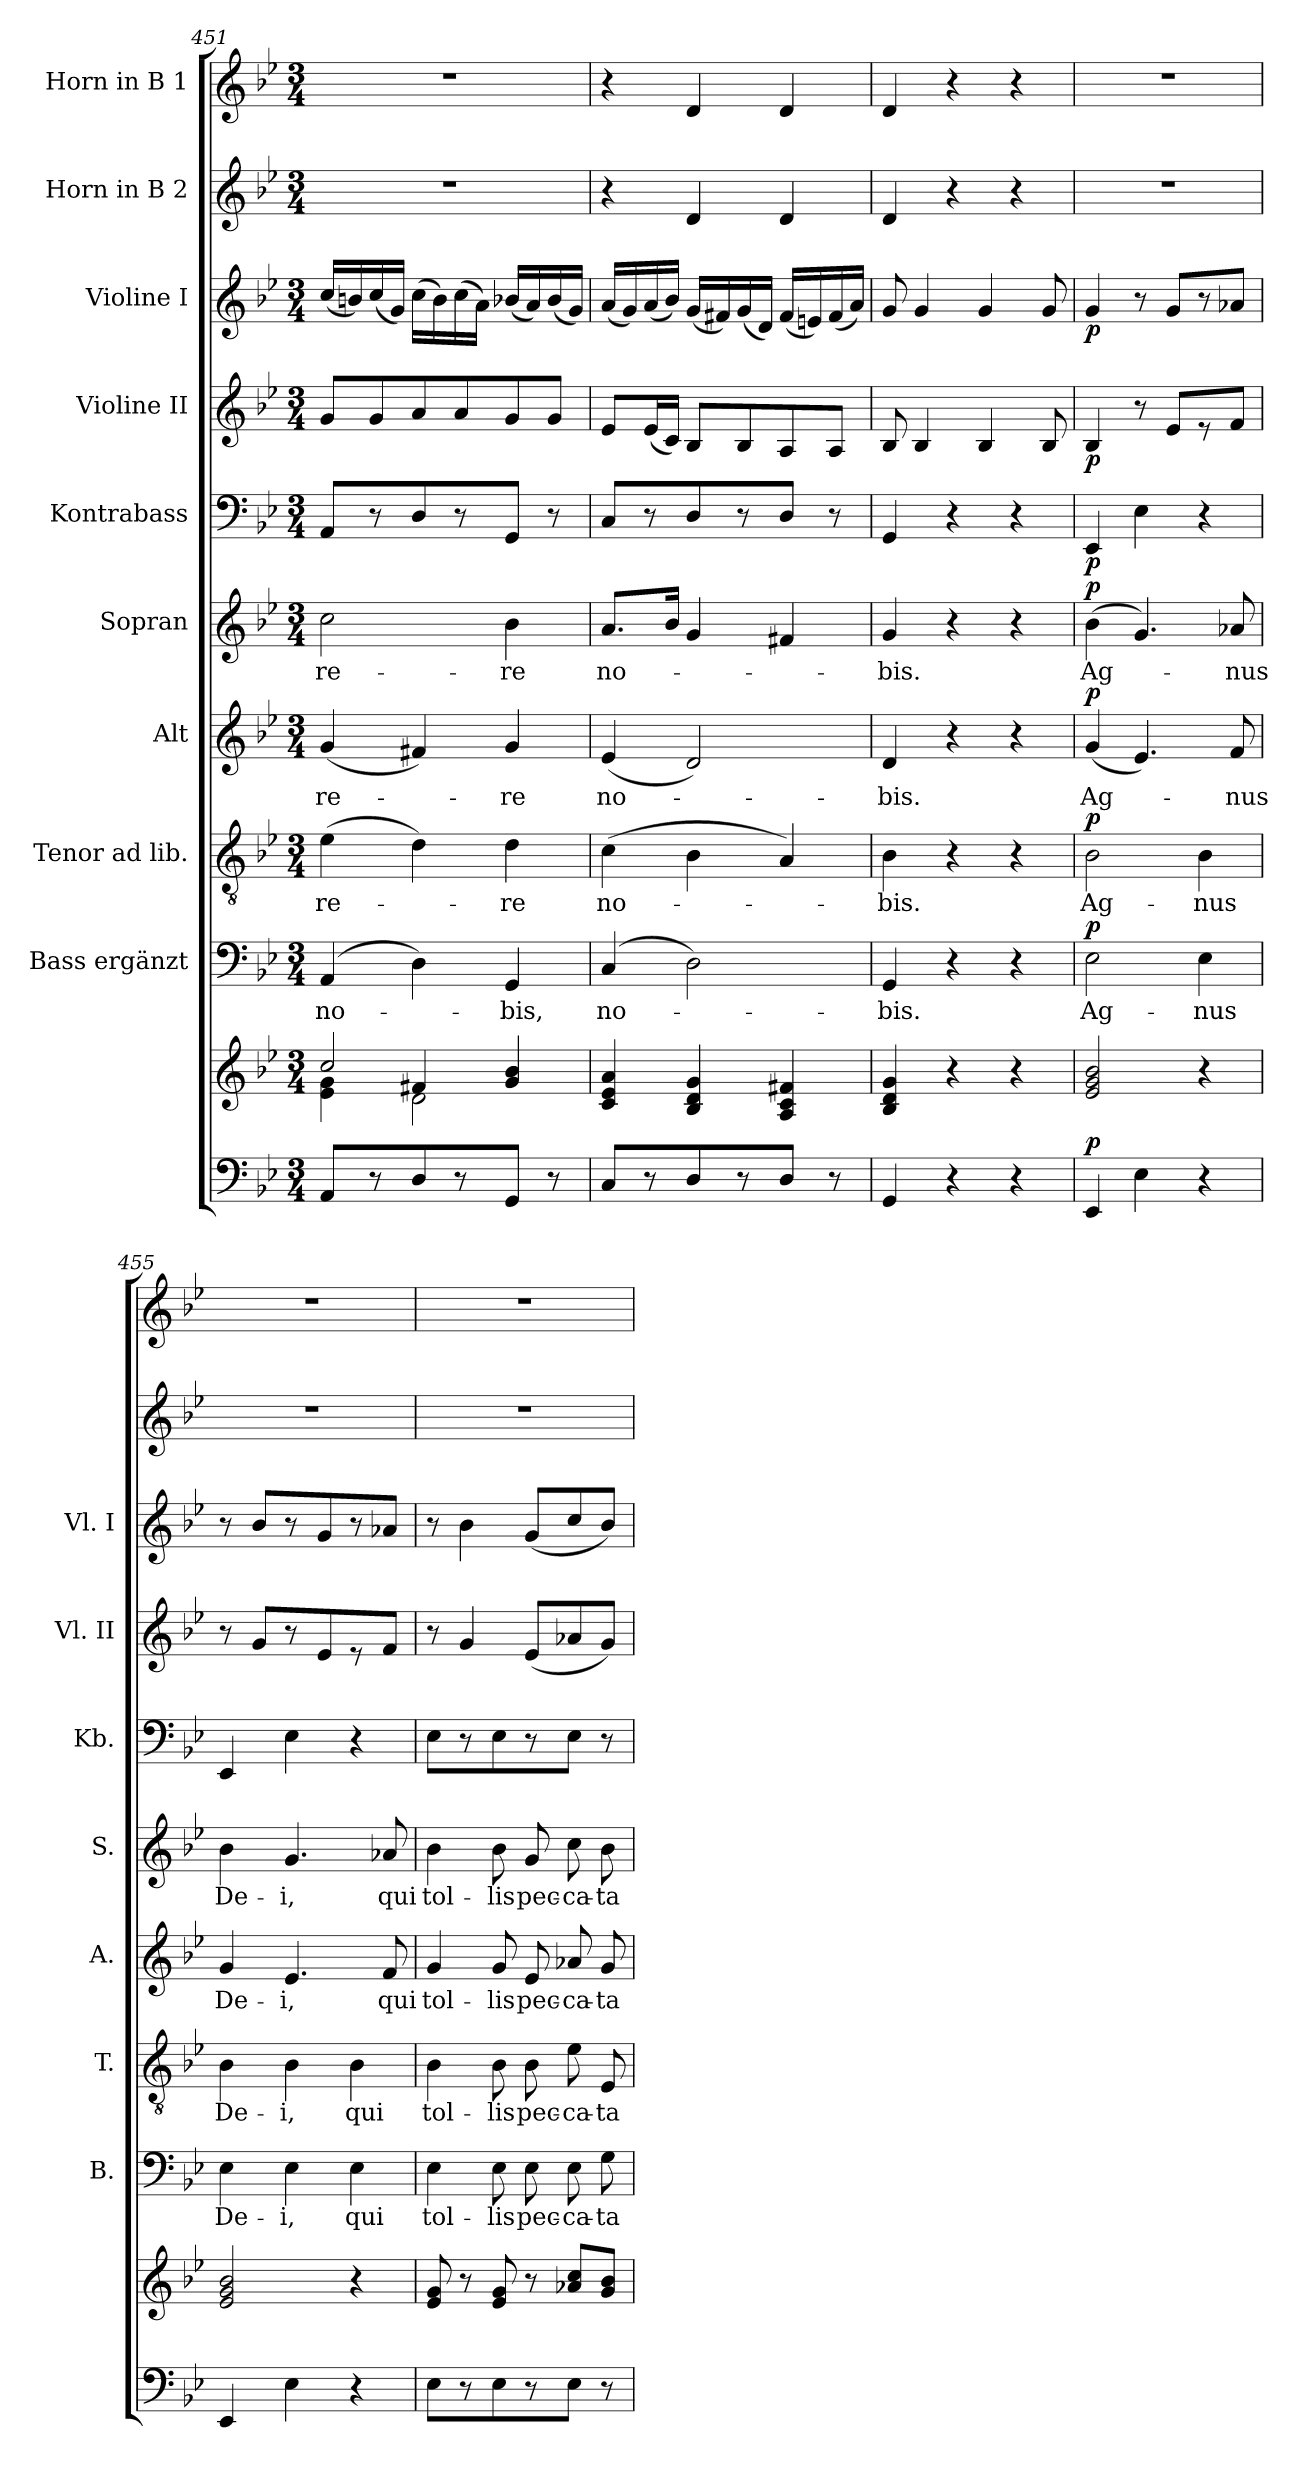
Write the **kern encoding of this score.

**kern	**kern	**dynam	**kern	**text	**dynam	**kern	**text	**dynam	**kern	**text	**dynam	**kern	**text	**dynam	**kern	**dynam	**kern	**dynam	**kern	**dynam	**kern	**kern
*part10	*part10	*part10	*part9	*part9	*part9	*part8	*part8	*part8	*part7	*part7	*part7	*part6	*part6	*part6	*part5	*part5	*part4	*part4	*part3	*part3	*part2	*part1
*staff11	*staff10	*staff10/11	*staff9	*staff9	*staff9	*staff8	*staff8	*staff8	*staff7	*staff7	*staff7	*staff6	*staff6	*staff6	*staff5	*staff5	*staff4	*staff4	*staff3	*staff3	*staff2	*staff1
*	*	*	*I"Bass ergänzt	*	*	*I"Tenor ad lib.	*	*	*I"Alt	*	*	*I"Sopran	*	*	*I"Kontrabass	*	*I"Violine II	*	*I"Violine I	*	*I"Horn in B 2	*I"Horn in B 1
*	*	*	*I'B.	*	*	*I'T.	*	*	*I'A.	*	*	*I'S.	*	*	*I'Kb.	*	*I'Vl. II	*	*I'Vl. I	*	*	*
!!LO:PB:g=z
*clefF4	*clefG2	*	*clefF4	*	*	*clefGv2	*	*	*clefG2	*	*	*clefG2	*	*	*clefF4	*	*clefG2	*	*clefG2	*	*clefG2	*clefG2
*	*	*	*	*	*	*	*	*	*	*	*	*	*	*	*ITrd7c12	*	*	*	*	*	*ITrd8c14	*ITrd8c14
*k[b-e-]	*k[b-e-]	*	*k[b-e-]	*	*	*k[b-e-]	*	*	*k[b-e-]	*	*	*k[b-e-]	*	*	*k[b-e-]	*	*k[b-e-]	*	*k[b-e-]	*	*k[b-e-]	*k[b-e-]
*B-:	*B-:	*	*B-:	*	*	*B-:	*	*	*B-:	*	*	*B-:	*	*	*B-:	*	*B-:	*	*B-:	*	*B-:	*B-:
*M3/4	*M3/4	*	*M3/4	*	*	*M3/4	*	*	*M3/4	*	*	*M3/4	*	*	*M3/4	*	*M3/4	*	*M3/4	*	*M3/4	*M3/4
=451	=451	=451	=451	=451	=451	=451	=451	=451	=451	=451	=451	=451	=451	=451	=451	=451	=451	=451	=451	=451	=451	=451
*	*^	*	*	*	*	*	*	*	*	*	*	*	*	*	*	*	*	*	*	*	*	*
*	*	*^	*	*	*	*	*	*	*	*	*	*	*	*	*	*	*	*	*	*	*	*	*
!	!	!	!	!	!	!LO:LY:b	!	!	!LO:LY:b	!	!	!LO:LY:b	!	!	!LO:LY:b	!	!	!	!	!	!	!	!	!
8AA/L	2cc/	4e-\ 4g\	4ryy	.	(4AA/	no-	.	(>4e-\	-re-	.	(<4g/	-re-	.	2cc\	-re-	.	8AAA/L	.	8g/L	.	(<16cc/LL	.	2.r	2.r
.	.	.	.	.	.	.	.	.	.	.	.	.	.	.	.	.	.	.	.	.	16bn/)	.	.	.
8r	.	.	.	.	.	.	.	.	.	.	.	.	.	.	.	.	8r	.	8g/	.	(<16cc/	.	.	.
.	.	.	.	.	.	.	.	.	.	.	.	.	.	.	.	.	.	.	.	.	16g/JJ)	.	.	.
8D/	.	2d\	4f#X/	.	4D\)	.	.	4d\)	.	.	4f#X/)	.	.	.	.	.	8DD/	.	8a/	.	(>16cc\LL	.	.	.
.	.	.	.	.	.	.	.	.	.	.	.	.	.	.	.	.	.	.	.	.	16b\)	.	.	.
8r	.	.	.	.	.	.	.	.	.	.	.	.	.	.	.	.	8r	.	8a/	.	(>16cc\	.	.	.
.	.	.	.	.	.	.	.	.	.	.	.	.	.	.	.	.	.	.	.	.	16a\JJ)	.	.	.
!	!	!	!	!	!	!LO:LY:b	!	!	!LO:LY:b	!	!	!LO:LY:b	!	!	!LO:LY:b	!	!	!	!	!	!	!	!	!
8GG/J	4g/ 4b-/	.	4ryy	.	4GG/	-bis,	.	4d\	-re	.	4g/	-re	.	4b-\	-re	.	8GGG/J	.	8g/	.	(<16b-X/LL	.	.	.
.	.	.	.	.	.	.	.	.	.	.	.	.	.	.	.	.	.	.	.	.	16a/)	.	.	.
8r	.	.	.	.	.	.	.	.	.	.	.	.	.	.	.	.	8r	.	8g/J	.	(<16b-/	.	.	.
.	.	.	.	.	.	.	.	.	.	.	.	.	.	.	.	.	.	.	.	.	16g/JJ)	.	.	.
*	*v	*v	*v	*	*	*	*	*	*	*	*	*	*	*	*	*	*	*	*	*	*	*	*	*
=452	=452	=452	=452	=452	=452	=452	=452	=452	=452	=452	=452	=452	=452	=452	=452	=452	=452	=452	=452	=452	=452	=452
!	!	!	!	!LO:LY:b	!	!	!LO:LY:b	!	!	!LO:LY:b	!	!	!LO:LY:b	!	!	!	!	!	!	!	!	!
8C/L	4c/ 4e-/ 4a/	.	(4C/	no-	.	(>4c\	no-	.	(<4e-/	no-	.	8.a/L	no-	.	8CC/L	.	8e-/L	.	(<16a/LL	.	4r	4r
.	.	.	.	.	.	.	.	.	.	.	.	.	.	.	.	.	.	.	16g/)	.	.	.
8r	.	.	.	.	.	.	.	.	.	.	.	.	.	.	8r	.	(<16e-/L	.	(<16a/	.	.	.
.	.	.	.	.	.	.	.	.	.	.	.	16b-/Jk	.	.	.	.	16c/JJ)	.	16b-/JJ)	.	.	.
8D/	4B-/ 4d/ 4g/	.	2D\)	.	.	4B-\	.	.	2d/)	.	.	4g/	.	.	8DD/	.	8B-/L	.	(<16g/LL	.	4D/	4D/
.	.	.	.	.	.	.	.	.	.	.	.	.	.	.	.	.	.	.	16f#X/)	.	.	.
8r	.	.	.	.	.	.	.	.	.	.	.	.	.	.	8r	.	8B-/	.	(<16g/	.	.	.
.	.	.	.	.	.	.	.	.	.	.	.	.	.	.	.	.	.	.	16d/JJ)	.	.	.
8D/J	4A/ 4c/ 4f#X/	.	.	.	.	4A/)	.	.	.	.	.	4f#X/	.	.	8DD/J	.	8A/	.	(<16f#/LL	.	4D/	4D/
.	.	.	.	.	.	.	.	.	.	.	.	.	.	.	.	.	.	.	16en/)	.	.	.
8r	.	.	.	.	.	.	.	.	.	.	.	.	.	.	8r	.	8A/J	.	(<16f#/	.	.	.
.	.	.	.	.	.	.	.	.	.	.	.	.	.	.	.	.	.	.	16a/JJ)	.	.	.
=453	=453	=453	=453	=453	=453	=453	=453	=453	=453	=453	=453	=453	=453	=453	=453	=453	=453	=453	=453	=453	=453	=453
!	!	!	!	!LO:LY:b	!	!	!LO:LY:b	!	!	!LO:LY:b	!	!	!LO:LY:b	!	!	!	!	!	!	!	!	!
4GG/	4B-/ 4d/ 4g/	.	4GG/	-bis.	.	4B-\	-bis.	.	4d/	-bis.	.	4g/	-bis.	.	4GGG/	.	8B-/	.	8g/	.	4D/	4D/
.	.	.	.	.	.	.	.	.	.	.	.	.	.	.	.	.	4B-/	.	4g/	.	.	.
4r	4r	.	4r	.	.	4r	.	.	4r	.	.	4r	.	.	4r	.	.	.	.	.	4r	4r
.	.	.	.	.	.	.	.	.	.	.	.	.	.	.	.	.	4B-/	.	4g/	.	.	.
4r	4r	.	4r	.	.	4r	.	.	4r	.	.	4r	.	.	4r	.	.	.	.	.	4r	4r
.	.	.	.	.	.	.	.	.	.	.	.	.	.	.	.	.	8B-/	.	8g/	.	.	.
=454	=454	=454	=454	=454	=454	=454	=454	=454	=454	=454	=454	=454	=454	=454	=454	=454	=454	=454	=454	=454	=454	=454
!	!	!LO:DY:a=2	!	!LO:LY:b	!LO:DY:a	!	!LO:LY:b	!LO:DY:a	!	!LO:LY:b	!LO:DY:a	!	!LO:LY:b	!LO:DY:a	!	!LO:DY:b	!	!LO:DY:b	!	!LO:DY:b	!	!
4EE-/	2e-/ 2g/ 2b-/	p	2E-\	Ag-	p	2B-\	Ag-	p	(<4g/	Ag-	p	(>4b-\	Ag-	p	4EEE-/	p	4B-/	p	4g/	p	2.r	2.r
4E-\	.	.	.	.	.	.	.	.	4.e-/)	.	.	4.g/)	.	.	4EE-\	.	8r	.	8r	.	.	.
.	.	.	.	.	.	.	.	.	.	.	.	.	.	.	.	.	8e-/L	.	8g/L	.	.	.
!	!	!	!	!LO:LY:b	!	!	!LO:LY:b	!	!	!	!	!	!	!	!	!	!	!	!	!	!	!
4r	4r	.	4E-\	-nus	.	4B-\	-nus	.	.	.	.	.	.	.	4r	.	8r	.	8r	.	.	.
!	!	!	!	!	!	!	!	!	!	!LO:LY:b	!	!	!LO:LY:b	!	!	!	!	!	!	!	!	!
.	.	.	.	.	.	.	.	.	8f/	-nus	.	8a-X/	-nus	.	.	.	8f/J	.	8a-X/J	.	.	.
!!LO:PB:g=z
=455	=455	=455	=455	=455	=455	=455	=455	=455	=455	=455	=455	=455	=455	=455	=455	=455	=455	=455	=455	=455	=455	=455
!	!	!	!	!LO:LY:b	!	!	!LO:LY:b	!	!	!LO:LY:b	!	!	!LO:LY:b	!	!	!	!	!	!	!	!	!
4EE-/	2e-/ 2g/ 2b-/	.	4E-\	De-	.	4B-\	De-	.	4g/	De-	.	4b-\	De-	.	4EEE-/	.	8r	.	8r	.	2.r	2.r
.	.	.	.	.	.	.	.	.	.	.	.	.	.	.	.	.	8g/L	.	8b-/L	.	.	.
!	!	!	!	!LO:LY:b	!	!	!LO:LY:b	!	!	!LO:LY:b	!	!	!LO:LY:b	!	!	!	!	!	!	!	!	!
4E-\	.	.	4E-\	-i,	.	4B-\	-i,	.	4.e-/	-i,	.	4.g/	-i,	.	4EE-\	.	8r	.	8r	.	.	.
.	.	.	.	.	.	.	.	.	.	.	.	.	.	.	.	.	8e-/	.	8g/	.	.	.
!	!	!	!	!LO:LY:b	!	!	!LO:LY:b	!	!	!	!	!	!	!	!	!	!	!	!	!	!	!
4r	4r	.	4E-\	qui	.	4B-\	qui	.	.	.	.	.	.	.	4r	.	8r	.	8r	.	.	.
!	!	!	!	!	!	!	!	!	!	!LO:LY:b	!	!	!LO:LY:b	!	!	!	!	!	!	!	!	!
.	.	.	.	.	.	.	.	.	8f/	qui	.	8a-X/	qui	.	.	.	8f/J	.	8a-X/J	.	.	.
=456	=456	=456	=456	=456	=456	=456	=456	=456	=456	=456	=456	=456	=456	=456	=456	=456	=456	=456	=456	=456	=456	=456
!	!	!	!	!LO:LY:b	!	!	!LO:LY:b	!	!	!LO:LY:b	!	!	!LO:LY:b	!	!	!	!	!	!	!	!	!
8E-\L	8e-/ 8g/	.	4E-\	tol-	.	4B-\	tol-	.	4g/	tol-	.	4b-\	tol-	.	8EE-\L	.	8r	.	8r	.	2.r	2.r
8r	8r	.	.	.	.	.	.	.	.	.	.	.	.	.	8r	.	4g/	.	4b-\	.	.	.
!	!	!	!	!LO:LY:b	!	!	!LO:LY:b	!	!	!LO:LY:b	!	!	!LO:LY:b	!	!	!	!	!	!	!	!	!
8E-\	8e-/ 8g/	.	8E-\	-lis	.	8B-\	-lis	.	8g/	-lis	.	8b-\	-lis	.	8EE-\	.	.	.	.	.	.	.
!	!	!	!	!LO:LY:b	!	!	!LO:LY:b	!	!	!LO:LY:b	!	!	!LO:LY:b	!	!	!	!	!	!	!	!	!
8r	8r	.	8E-\	pec-	.	8B-\	pec-	.	8e-/	pec-	.	8g/	pec-	.	8r	.	(<8e-/L	.	(<8g/L	.	.	.
!	!	!	!	!LO:LY:b	!	!	!LO:LY:b	!	!	!LO:LY:b	!	!	!LO:LY:b	!	!	!	!	!	!	!	!	!
8E-\J	8a-X/ 8cc/L	.	8E-\	-ca-	.	8e-\	-ca-	.	8a-X/	-ca-	.	8cc\	-ca-	.	8EE-\J	.	8a-X/	.	8cc/	.	.	.
!	!	!	!	!LO:LY:b	!	!	!LO:LY:b	!	!	!LO:LY:b	!	!	!LO:LY:b	!	!	!	!	!	!	!	!	!
8r	8g/ 8b-/J	.	8G\	-ta	.	8E-/	-ta	.	8g/	-ta	.	8b-\	-ta	.	8r	.	8g/J)	.	8b-/J)	.	.	.
=	=	=	=	=	=	=	=	=	=	=	=	=	=	=	=	=	=	=	=	=	=	=
*-	*-	*-	*-	*-	*-	*-	*-	*-	*-	*-	*-	*-	*-	*-	*-	*-	*-	*-	*-	*-	*-	*-
